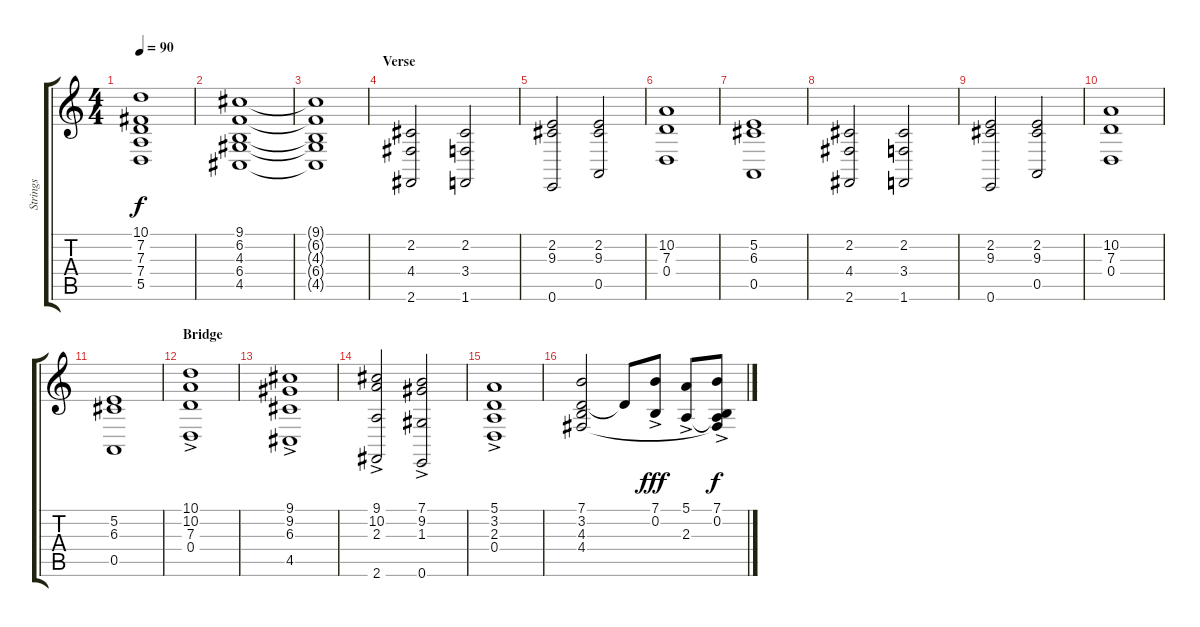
\track ("Strings" "Strings") {instrument tremolostrings}
\staff {score tabs}
\tuning (E4 B3 G3 D3 A2 E2) {hide}
\ts (4 4)
\tempo 90
\clef g2
\ks c
(10.1 7.2 7.3 7.4 5.5).1{dy f} |
(9.1 6.2 4.3 6.4 4.5).1 |
(9.1{t} 6.2{t} 4.3{t} 6.4{t} 4.5{t}).1 |
\section ("" "Verse")
(2.2 4.4 2.6).2 (2.2 3.4 1.6).2 |
(2.2 9.3 0.6).2 (2.2 9.3 0.5).2 |
(10.2 7.3 0.4).1 |
(5.2 6.3 0.5).1 |
(2.2 4.4 2.6).2 (2.2 3.4 1.6).2 |
(2.2 9.3 0.6).2 (2.2 9.3 0.5).2 |
(10.2 7.3 0.4).1 |
(5.2 6.3 0.5).1 |
\section ("" "Bridge")
(10.1{ac} 10.2 7.3 0.4).1 |
(9.1{ac} 9.2 6.3 4.5).1 |
(9.1{ac} 10.2{ac} 2.3 2.6).2 (7.1{ac} 9.2{ac} 1.3 0.6).2 |
(5.1{ac} 3.2{ac} 2.3 0.4).1 |
(7.1 3.2 4.3 4.4).2 3.2{t}.8 (7.1{ac} 0.2{ac}).8{dy fff} (5.1{ac} 2.3{ac}).8 (7.1{ac} 0.2{ac} 2.3{t} 4.4{t}).8{dy f}
